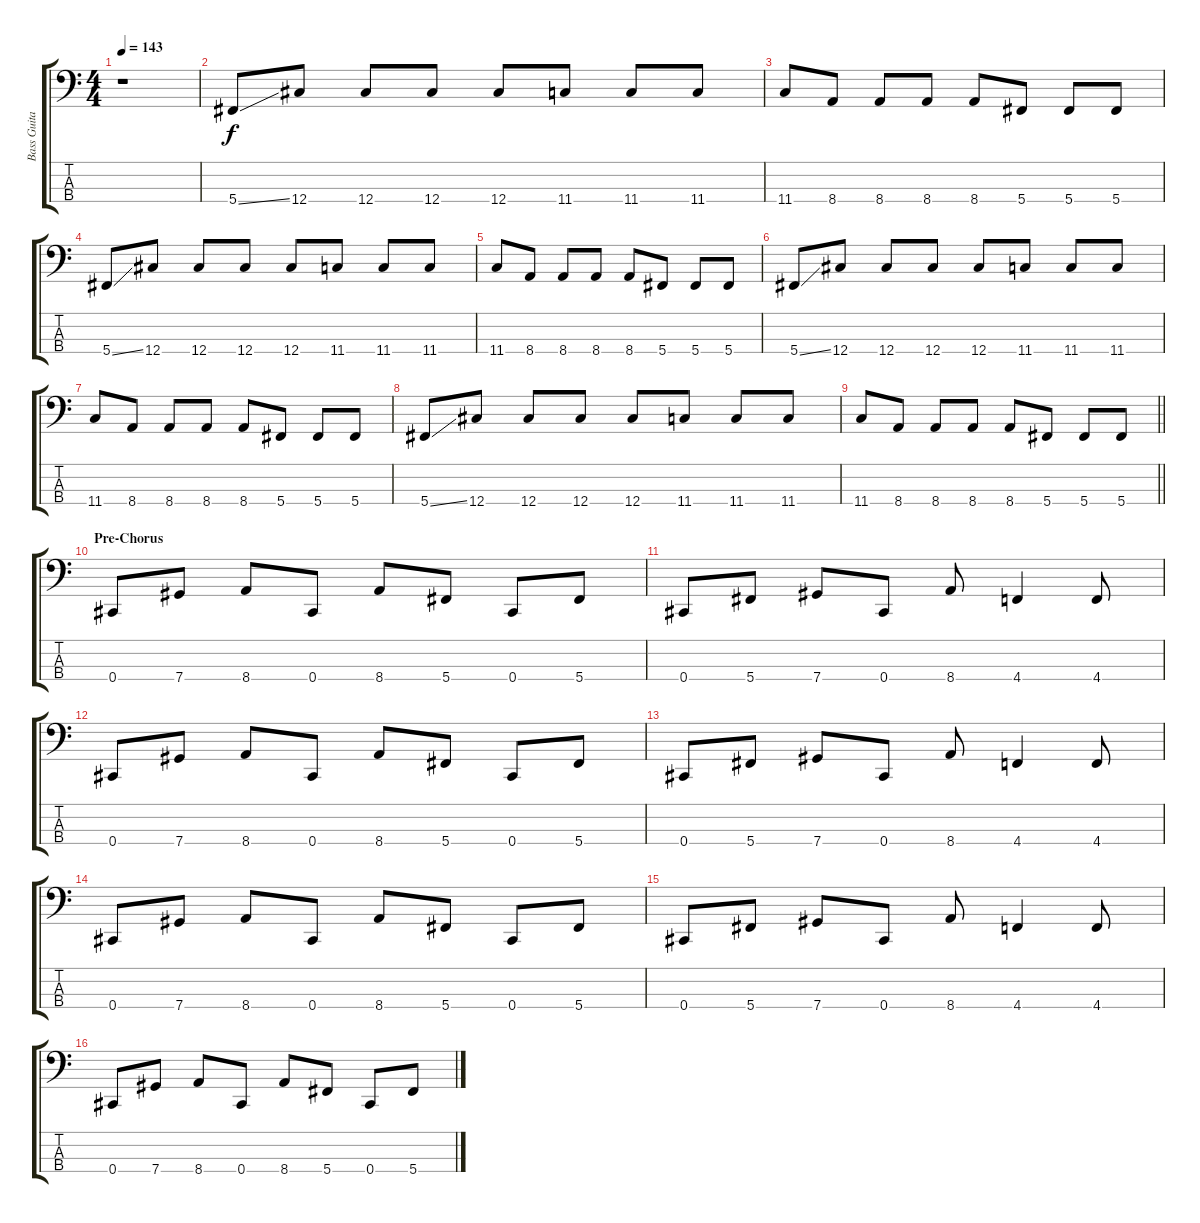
\track ("Bass Guitar" "Bass Guita") {instrument electricbassfinger}
\staff {score tabs}
\tuning (Gb2 Db2 Ab1 Db1) {hide}
\ts (4 4)
\tempo 143
\clef f4
\ks c
r.1{dy f} |
5.4{ss}.8 12.4.8 12.4.8 12.4.8 12.4.8 11.4.8 11.4.8 11.4.8 |
11.4.8 8.4.8 8.4.8 8.4.8 8.4.8 5.4.8 5.4.8 5.4.8 |
5.4{ss}.8 12.4.8 12.4.8 12.4.8 12.4.8 11.4.8 11.4.8 11.4.8 |
11.4.8 8.4.8 8.4.8 8.4.8 8.4.8 5.4.8 5.4.8 5.4.8 |
5.4{ss}.8 12.4.8 12.4.8 12.4.8 12.4.8 11.4.8 11.4.8 11.4.8 |
11.4.8 8.4.8 8.4.8 8.4.8 8.4.8 5.4.8 5.4.8 5.4.8 |
5.4{ss}.8 12.4.8 12.4.8 12.4.8 12.4.8 11.4.8 11.4.8 11.4.8 |
\barLineRight lightlight
11.4.8 8.4.8 8.4.8 8.4.8 8.4.8 5.4.8 5.4.8 5.4.8 |
\section ("" "Pre-Chorus")
0.4.8 7.4.8 8.4.8 0.4.8 8.4.8 5.4.8 0.4.8 5.4.8 |
0.4.8 5.4.8 7.4.8 0.4.8 8.4.8 4.4.4 4.4.8 |
0.4.8 7.4.8 8.4.8 0.4.8 8.4.8 5.4.8 0.4.8 5.4.8 |
0.4.8 5.4.8 7.4.8 0.4.8 8.4.8 4.4.4 4.4.8 |
0.4.8 7.4.8 8.4.8 0.4.8 8.4.8 5.4.8 0.4.8 5.4.8 |
0.4.8 5.4.8 7.4.8 0.4.8 8.4.8 4.4.4 4.4.8 |
0.4.8 7.4.8 8.4.8 0.4.8 8.4.8 5.4.8 0.4.8 5.4.8
